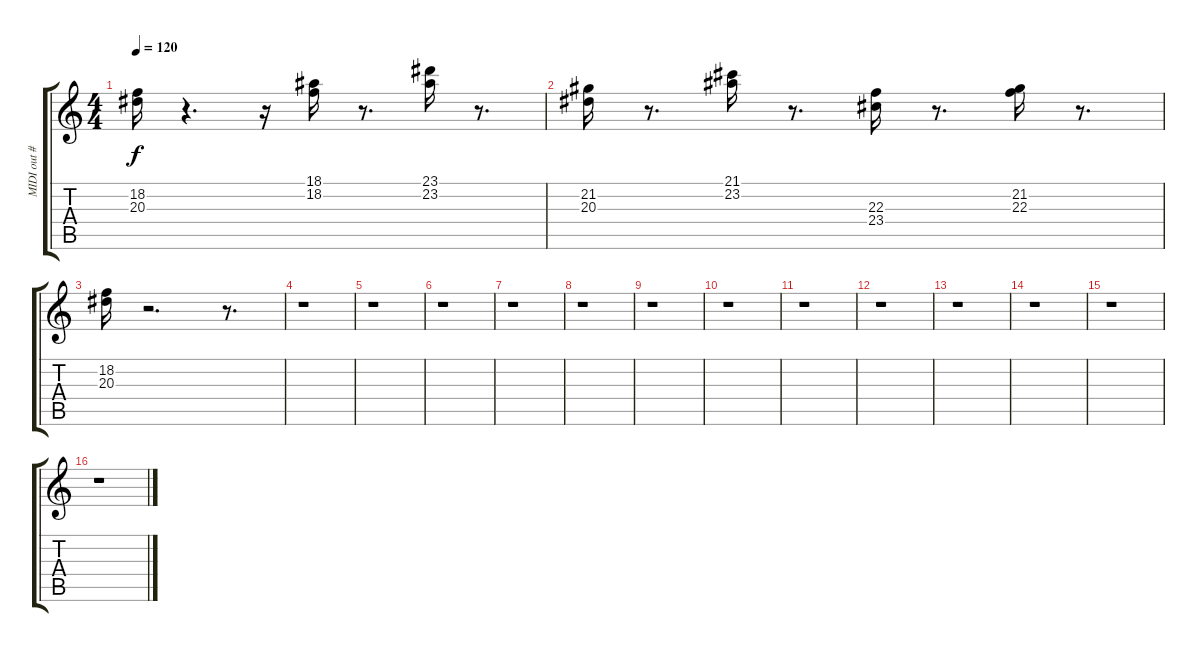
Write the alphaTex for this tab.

\track ("MIDI out #3" "MIDI out #") {instrument viola}
\staff {score tabs}
\tuning (E4 B3 G3 D3 A2 E2) {hide}
\ts (4 4)
\tempo 120
\clef g2
\ks c
(18.2 20.3).16{dy f} r.4{d} r.16 (18.1 18.2).16 r.8{d} (23.1 23.2).16 r.8{d} |
(21.2 20.3).16 r.8{d} (21.1 23.2).16 r.8{d} (22.3 23.4).16 r.8{d} (21.2 22.3).16 r.8{d} |
(18.2 20.3).16 r.2{d} r.8{d} |
r.1 |
r.1 |
r.1 |
r.1 |
r.1 |
r.1 |
r.1 |
r.1 |
r.1 |
r.1 |
r.1 |
r.1 |
r.1
